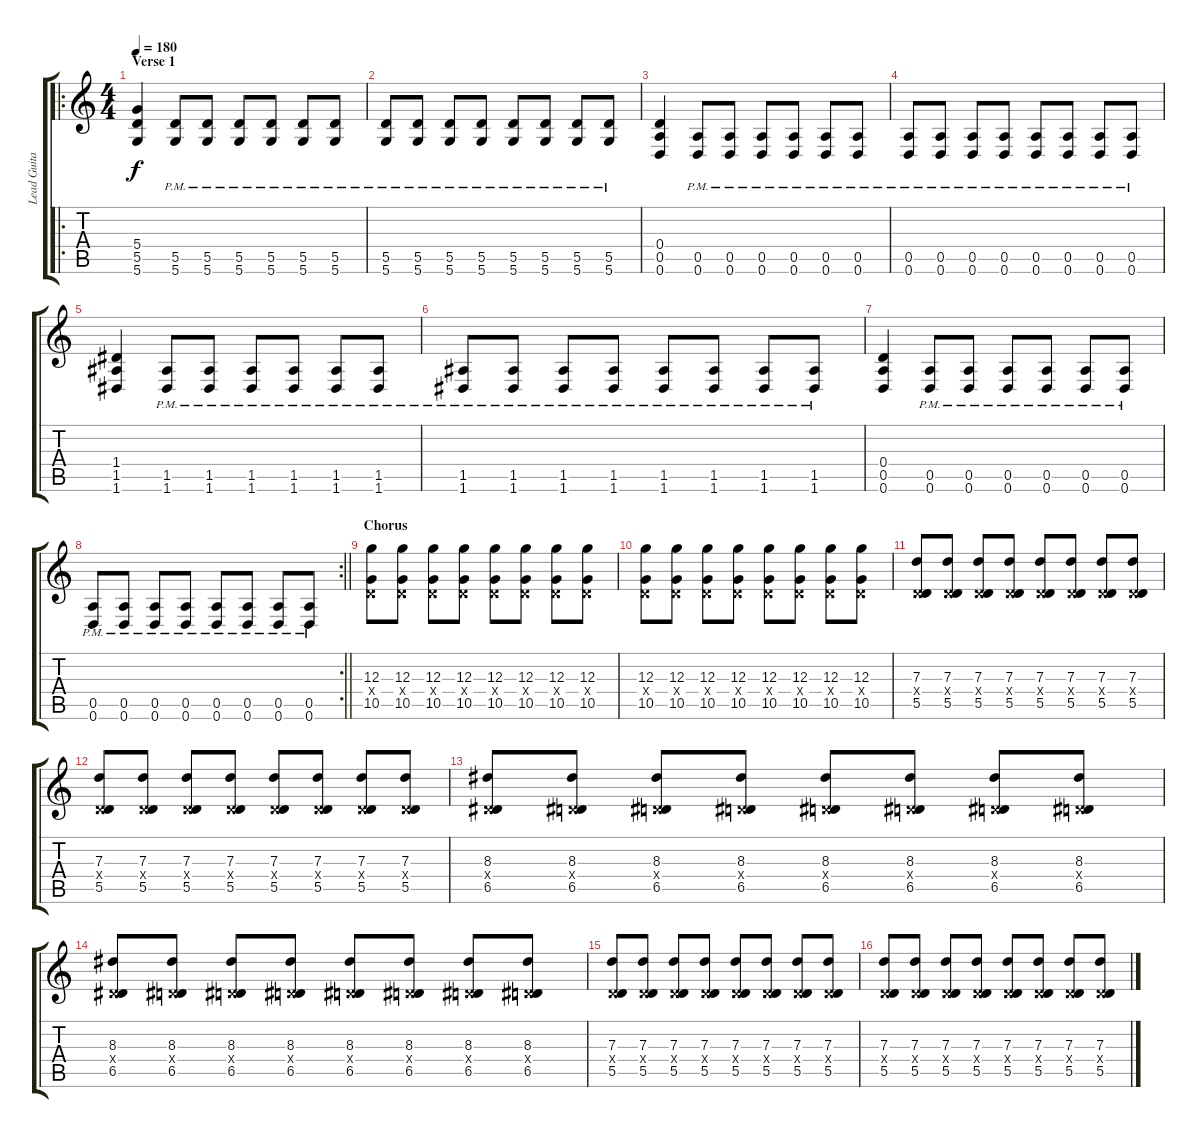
\track ("Lead Guitar" "Lead Guita") {instrument distortionguitar}
\staff {score tabs}
\tuning (E4 B3 G3 D3 A2 D2) {hide}
\ro
\ts (4 4)
\section ("" "Verse 1")
\tempo 180
\clef g2
\ks c
(5.4 5.5 5.6).4{dy f instrument distortionguitar} (5.5{pm} 5.6{pm}).8 (5.5{pm} 5.6{pm}).8 (5.5{pm} 5.6{pm}).8 (5.5{pm} 5.6{pm}).8 (5.5{pm} 5.6{pm}).8 (5.5{pm} 5.6{pm}).8 |
(5.5{pm} 5.6{pm}).8 (5.5{pm} 5.6{pm}).8 (5.5{pm} 5.6{pm}).8 (5.5{pm} 5.6{pm}).8 (5.5{pm} 5.6{pm}).8 (5.5{pm} 5.6{pm}).8 (5.5{pm} 5.6{pm}).8 (5.5{pm} 5.6{pm}).8 |
(0.4 0.5 0.6).4 (0.5{pm} 0.6{pm}).8 (0.5{pm} 0.6{pm}).8 (0.5{pm} 0.6{pm}).8 (0.5{pm} 0.6{pm}).8 (0.5{pm} 0.6{pm}).8 (0.5{pm} 0.6{pm}).8 |
(0.5{pm} 0.6{pm}).8 (0.5{pm} 0.6{pm}).8 (0.5{pm} 0.6{pm}).8 (0.5{pm} 0.6{pm}).8 (0.5{pm} 0.6{pm}).8 (0.5{pm} 0.6{pm}).8 (0.5{pm} 0.6{pm}).8 (0.5{pm} 0.6{pm}).8 |
(1.4 1.5 1.6).4 (1.5{pm} 1.6{pm}).8 (1.5{pm} 1.6{pm}).8 (1.5{pm} 1.6{pm}).8 (1.5{pm} 1.6{pm}).8 (1.5{pm} 1.6{pm}).8 (1.5{pm} 1.6{pm}).8 |
(1.5{pm} 1.6{pm}).8 (1.5{pm} 1.6{pm}).8 (1.5{pm} 1.6{pm}).8 (1.5{pm} 1.6{pm}).8 (1.5{pm} 1.6{pm}).8 (1.5{pm} 1.6{pm}).8 (1.5{pm} 1.6{pm}).8 (1.5{pm} 1.6{pm}).8 |
(0.4 0.5 0.6).4 (0.5{pm} 0.6{pm}).8 (0.5{pm} 0.6{pm}).8 (0.5{pm} 0.6{pm}).8 (0.5{pm} 0.6{pm}).8 (0.5{pm} 0.6{pm}).8 (0.5{pm} 0.6{pm}).8 |
\rc 2
\barLineRight lightlight
(0.5{pm} 0.6{pm}).8 (0.5{pm} 0.6{pm}).8 (0.5{pm} 0.6{pm}).8 (0.5{pm} 0.6{pm}).8 (0.5{pm} 0.6{pm}).8 (0.5{pm} 0.6{pm}).8 (0.5{pm} 0.6{pm}).8 (0.5{pm} 0.6{pm}).8 |
\section ("" "Chorus")
(12.3 0.4{x} 10.5).8 (12.3 0.4{x} 10.5).8 (12.3 0.4{x} 10.5).8 (12.3 0.4{x} 10.5).8 (12.3 0.4{x} 10.5).8 (12.3 0.4{x} 10.5).8 (12.3 0.4{x} 10.5).8 (12.3 0.4{x} 10.5).8 |
(12.3 0.4{x} 10.5).8 (12.3 0.4{x} 10.5).8 (12.3 0.4{x} 10.5).8 (12.3 0.4{x} 10.5).8 (12.3 0.4{x} 10.5).8 (12.3 0.4{x} 10.5).8 (12.3 0.4{x} 10.5).8 (12.3 0.4{x} 10.5).8 |
(7.3 0.4{x} 5.5).8 (7.3 0.4{x} 5.5).8 (7.3 0.4{x} 5.5).8 (7.3 0.4{x} 5.5).8 (7.3 0.4{x} 5.5).8 (7.3 0.4{x} 5.5).8 (7.3 0.4{x} 5.5).8 (7.3 0.4{x} 5.5).8 |
(7.3 0.4{x} 5.5).8 (7.3 0.4{x} 5.5).8 (7.3 0.4{x} 5.5).8 (7.3 0.4{x} 5.5).8 (7.3 0.4{x} 5.5).8 (7.3 0.4{x} 5.5).8 (7.3 0.4{x} 5.5).8 (7.3 0.4{x} 5.5).8 |
(8.3 0.4{x} 6.5).8 (8.3 0.4{x} 6.5).8 (8.3 0.4{x} 6.5).8 (8.3 0.4{x} 6.5).8 (8.3 0.4{x} 6.5).8 (8.3 0.4{x} 6.5).8 (8.3 0.4{x} 6.5).8 (8.3 0.4{x} 6.5).8 |
(8.3 0.4{x} 6.5).8 (8.3 0.4{x} 6.5).8 (8.3 0.4{x} 6.5).8 (8.3 0.4{x} 6.5).8 (8.3 0.4{x} 6.5).8 (8.3 0.4{x} 6.5).8 (8.3 0.4{x} 6.5).8 (8.3 0.4{x} 6.5).8 |
(7.3 0.4{x} 5.5).8 (7.3 0.4{x} 5.5).8 (7.3 0.4{x} 5.5).8 (7.3 0.4{x} 5.5).8 (7.3 0.4{x} 5.5).8 (7.3 0.4{x} 5.5).8 (7.3 0.4{x} 5.5).8 (7.3 0.4{x} 5.5).8 |
(7.3 0.4{x} 5.5).8 (7.3 0.4{x} 5.5).8 (7.3 0.4{x} 5.5).8 (7.3 0.4{x} 5.5).8 (7.3 0.4{x} 5.5).8 (7.3 0.4{x} 5.5).8 (7.3 0.4{x} 5.5).8 (7.3 0.4{x} 5.5).8
